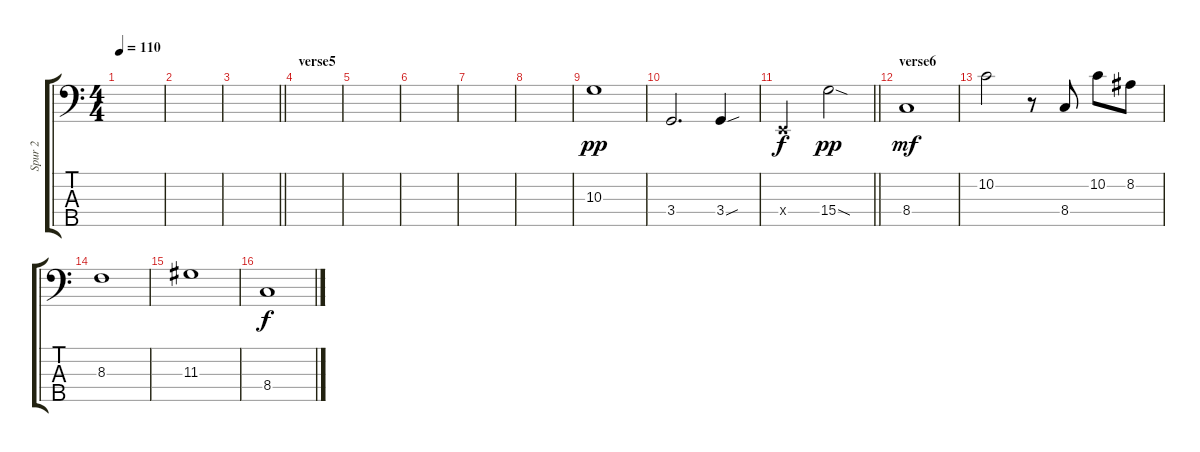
\track ("Spur 2" "Spur 2") {instrument electricbassfinger}
\staff {score tabs}
\tuning (G2 D2 A1 E1 B0) {hide}
\ts (4 4)
\tempo 110
\clef f4
\ks c
|
|
\barLineRight lightlight
|
\section ("" "verse5")
|
|
|
|
|
10.3.1{dy pp} |
3.4.2{d} 3.4{sou}.4 |
\barLineRight lightlight
0.4{x}.2{dy f} 15.4{sod}.2{dy pp} |
\section ("" "verse6")
8.4.1{dy mf} |
10.2.2 r.8 8.4.8 10.2.8 8.2.8 |
8.3.1 |
11.3.1 |
8.4.1{dy f}
